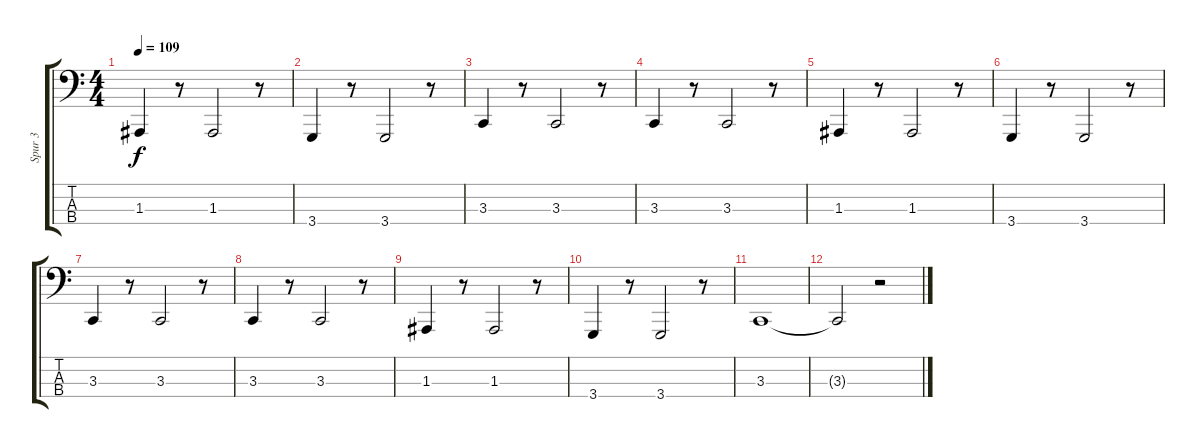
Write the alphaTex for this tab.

\track ("Spur 3" "Spur 3") {instrument lead8bassandlead}
\staff {score tabs}
\tuning (G2 D2 A1 E1) {hide}
\ts (4 4)
\tempo 109
\clef f4
\ks c
1.3.4{dy f} r.8 1.3.2 r.8 |
3.4.4 r.8 3.4.2 r.8 |
3.3.4 r.8 3.3.2 r.8 |
3.3.4 r.8 3.3.2 r.8 |
1.3.4 r.8 1.3.2 r.8 |
3.4.4 r.8 3.4.2 r.8 |
3.3.4 r.8 3.3.2 r.8 |
3.3.4 r.8 3.3.2 r.8 |
1.3.4 r.8 1.3.2 r.8 |
3.4.4 r.8 3.4.2 r.8 |
3.3.1 |
3.3{t}.2 r.2
